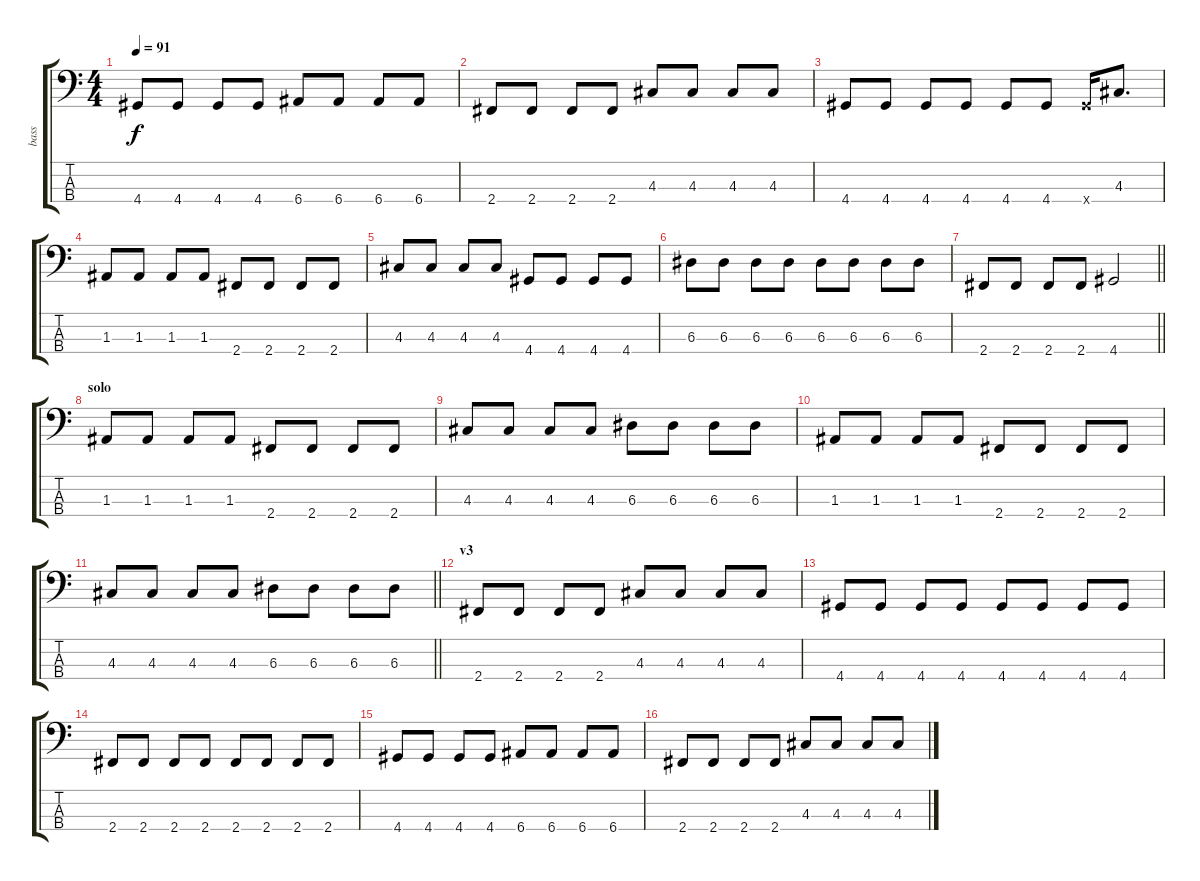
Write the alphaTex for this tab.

\track ("bass" "bass") {instrument electricbassfinger}
\staff {score tabs}
\tuning (G2 D2 A1 E1) {hide}
\ts (4 4)
\tempo 91
\clef f4
\ks c
4.4.8{dy f} 4.4.8 4.4.8 4.4.8 6.4.8 6.4.8 6.4.8 6.4.8 |
2.4.8 2.4.8 2.4.8 2.4.8 4.3.8 4.3.8 4.3.8 4.3.8 |
4.4.8 4.4.8 4.4.8 4.4.8 4.4.8 4.4.8 4.4{x}.16 4.3.8{d} |
1.3.8 1.3.8 1.3.8 1.3.8 2.4.8 2.4.8 2.4.8 2.4.8 |
4.3.8 4.3.8 4.3.8 4.3.8 4.4.8 4.4.8 4.4.8 4.4.8 |
6.3.8 6.3.8 6.3.8 6.3.8 6.3.8 6.3.8 6.3.8 6.3.8 |
\barLineRight lightlight
2.4.8 2.4.8 2.4.8 2.4.8 4.4.2 |
\section ("" "solo")
1.3.8 1.3.8 1.3.8 1.3.8 2.4.8 2.4.8 2.4.8 2.4.8 |
4.3.8 4.3.8 4.3.8 4.3.8 6.3.8 6.3.8 6.3.8 6.3.8 |
1.3.8 1.3.8 1.3.8 1.3.8 2.4.8 2.4.8 2.4.8 2.4.8 |
\barLineRight lightlight
4.3.8 4.3.8 4.3.8 4.3.8 6.3.8 6.3.8 6.3.8 6.3.8 |
\section ("" "v3")
2.4.8 2.4.8 2.4.8 2.4.8 4.3.8 4.3.8 4.3.8 4.3.8 |
4.4.8 4.4.8 4.4.8 4.4.8 4.4.8 4.4.8 4.4.8 4.4.8 |
2.4.8 2.4.8 2.4.8 2.4.8 2.4.8 2.4.8 2.4.8 2.4.8 |
4.4.8 4.4.8 4.4.8 4.4.8 6.4.8 6.4.8 6.4.8 6.4.8 |
2.4.8 2.4.8 2.4.8 2.4.8 4.3.8 4.3.8 4.3.8 4.3.8
